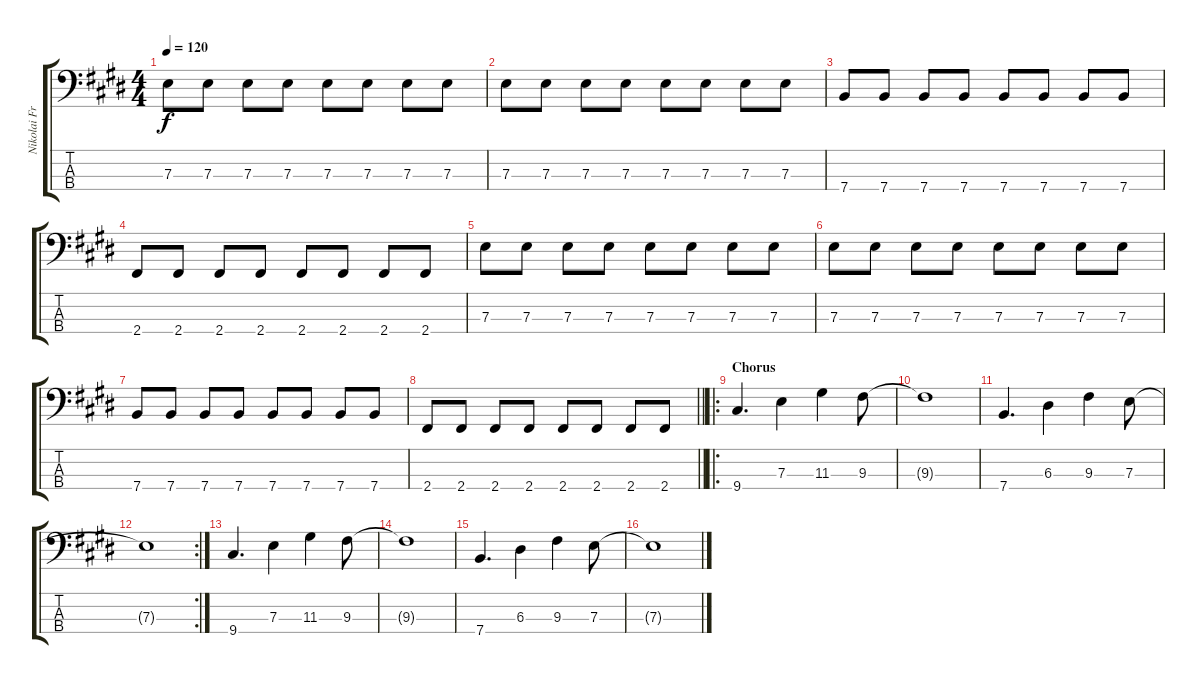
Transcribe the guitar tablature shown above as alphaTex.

\track ("Nikolai Fraiture" "Nikolai Fr") {instrument electricbassfinger}
\staff {score tabs}
\tuning (G2 D2 A1 E1) {hide}
\ts (4 4)
\tempo 120
\clef f4
\ks e
7.3.8{dy f} 7.3.8 7.3.8 7.3.8 7.3.8 7.3.8 7.3.8 7.3.8 |
7.3.8 7.3.8 7.3.8 7.3.8 7.3.8 7.3.8 7.3.8 7.3.8 |
7.4.8 7.4.8 7.4.8 7.4.8 7.4.8 7.4.8 7.4.8 7.4.8 |
2.4.8 2.4.8 2.4.8 2.4.8 2.4.8 2.4.8 2.4.8 2.4.8 |
7.3.8 7.3.8 7.3.8 7.3.8 7.3.8 7.3.8 7.3.8 7.3.8 |
7.3.8 7.3.8 7.3.8 7.3.8 7.3.8 7.3.8 7.3.8 7.3.8 |
7.4.8 7.4.8 7.4.8 7.4.8 7.4.8 7.4.8 7.4.8 7.4.8 |
\barLineRight lightlight
2.4.8 2.4.8 2.4.8 2.4.8 2.4.8 2.4.8 2.4.8 2.4.8 |
\ro
\section ("" "Chorus")
9.4.4{d} 7.3.4 11.3.4 9.3.8 |
9.3{t}.1 |
7.4.4{d} 6.3.4 9.3.4 7.3.8 |
\rc 2
7.3{t}.1 |
9.4.4{d} 7.3.4 11.3.4 9.3.8 |
9.3{t}.1 |
7.4.4{d} 6.3.4 9.3.4 7.3.8 |
7.3{t}.1
